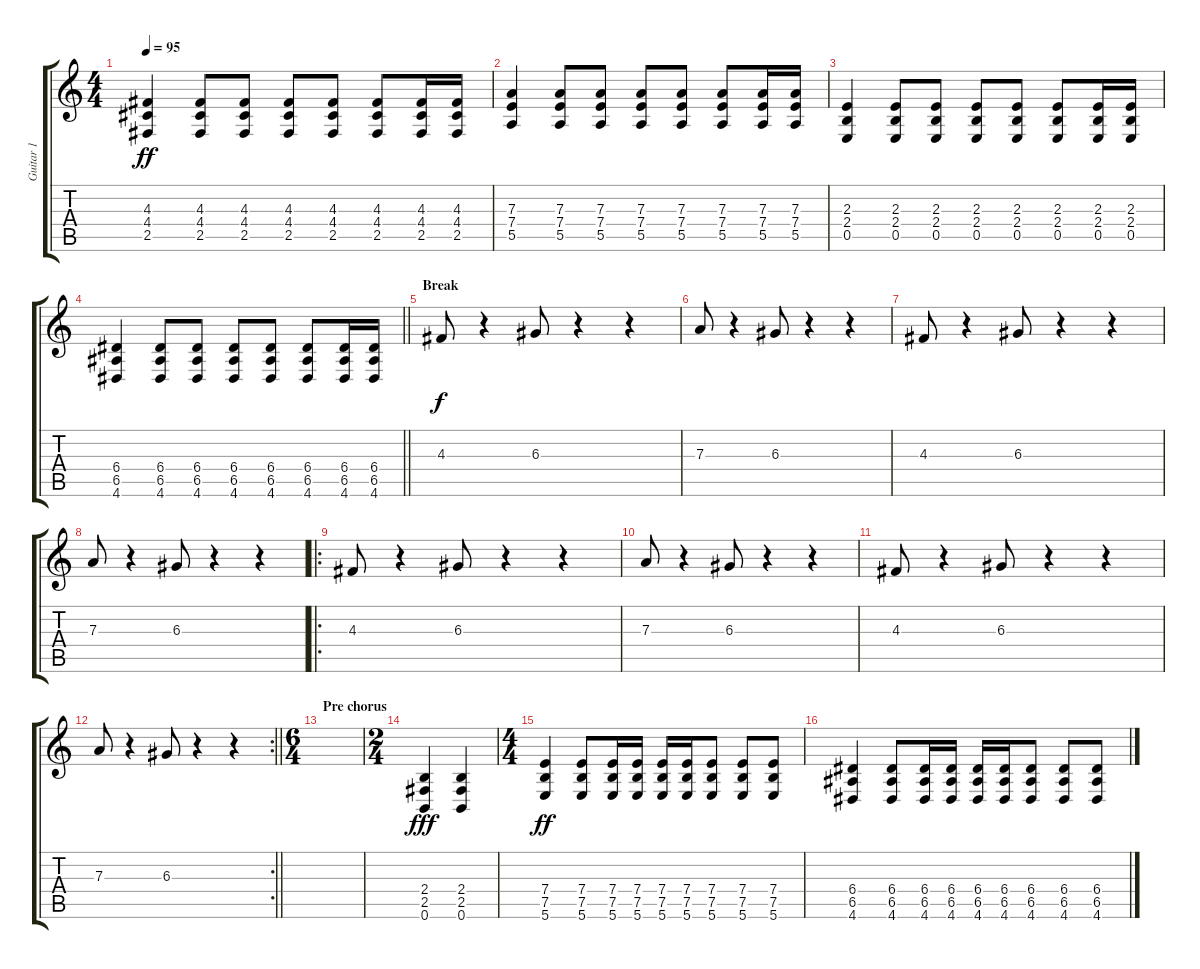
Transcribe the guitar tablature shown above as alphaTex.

\track ("Guitar 1" "Guitar 1") {instrument overdrivenguitar}
\staff {score tabs}
\tuning (B3 Gb3 D3 A2 E2 B1) {hide}
\ts (4 4)
\tempo 95
\clef g2
\ks c
(4.3 4.4 2.5).4{dy ff} (4.3 4.4 2.5).8 (4.3 4.4 2.5).8 (4.3 4.4 2.5).8 (4.3 4.4 2.5).8 (4.3 4.4 2.5).8 (4.3 4.4 2.5).16 (4.3 4.4 2.5).16 |
(7.3 7.4 5.5).4 (7.3 7.4 5.5).8 (7.3 7.4 5.5).8 (7.3 7.4 5.5).8 (7.3 7.4 5.5).8 (7.3 7.4 5.5).8 (7.3 7.4 5.5).16 (7.3 7.4 5.5).16 |
(2.3 2.4 0.5).4 (2.3 2.4 0.5).8 (2.3 2.4 0.5).8 (2.3 2.4 0.5).8 (2.3 2.4 0.5).8 (2.3 2.4 0.5).8 (2.3 2.4 0.5).16 (2.3 2.4 0.5).16 |
\barLineRight lightlight
(6.4 6.5 4.6).4 (6.4 6.5 4.6).8 (6.4 6.5 4.6).8 (6.4 6.5 4.6).8 (6.4 6.5 4.6).8 (6.4 6.5 4.6).8 (6.4 6.5 4.6).16 (6.4 6.5 4.6).16 |
\section ("" "Break")
4.3.8{dy f instrument acousticguitarsteel} r.4 6.3.8 r.4 r.4 |
7.3.8 r.4 6.3.8 r.4 r.4 |
4.3.8 r.4 6.3.8 r.4 r.4 |
7.3.8 r.4 6.3.8 r.4 r.4 |
\ro
4.3.8 r.4 6.3.8 r.4 r.4 |
7.3.8 r.4 6.3.8 r.4 r.4 |
4.3.8 r.4 6.3.8 r.4 r.4 |
\rc 2
\barLineRight lightlight
7.3.8 r.4 6.3.8 r.4 r.4 |
\ts (6 4)
\section ("" "Pre chorus")
|
\ts (2 4)
(2.4 2.5 0.6).4{dy fff volume 15 instrument overdrivenguitar} (2.4 2.5 0.6).4 |
\ts (4 4)
(7.4 7.5 5.6).4{dy ff} (7.4 7.5 5.6).8 (7.4 7.5 5.6).16 (7.4 7.5 5.6).16 (7.4 7.5 5.6).16 (7.4 7.5 5.6).16 (7.4 7.5 5.6).8 (7.4 7.5 5.6).8 (7.4 7.5 5.6).8 |
(6.4 6.5 4.6).4 (6.4 6.5 4.6).8 (6.4 6.5 4.6).16 (6.4 6.5 4.6).16 (6.4 6.5 4.6).16 (6.4 6.5 4.6).16 (6.4 6.5 4.6).8 (6.4 6.5 4.6).8 (6.4 6.5 4.6).8
